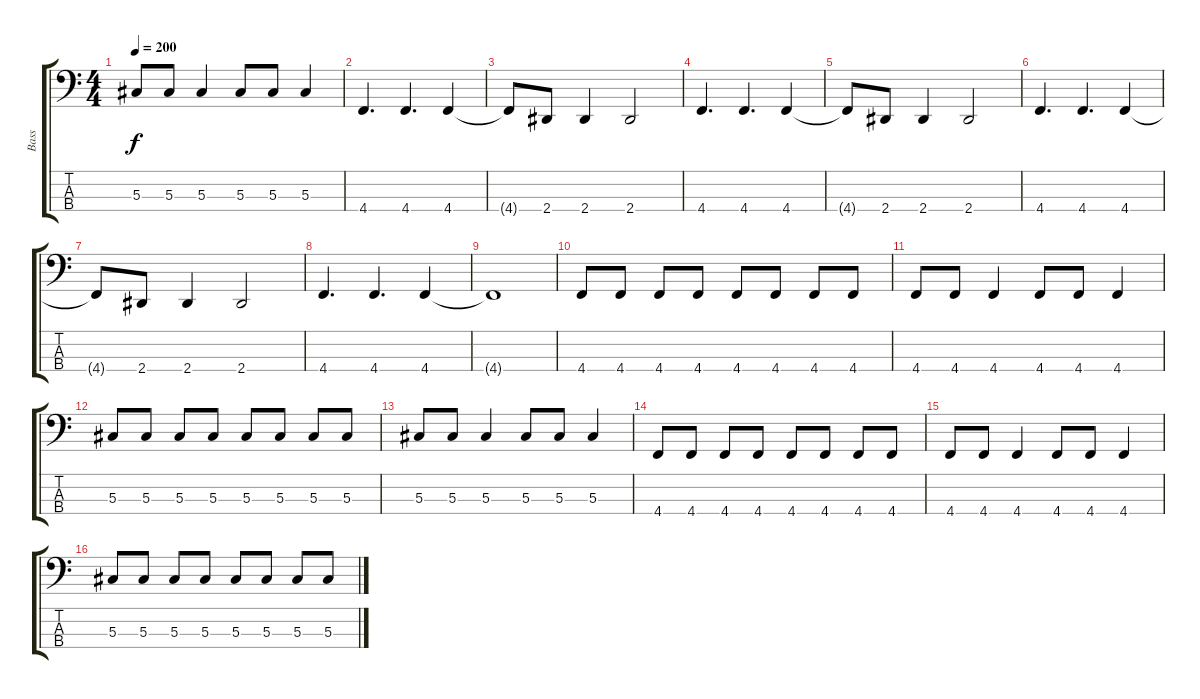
\track ("Bass" "Bass") {instrument electricbassfinger}
\staff {score tabs}
\tuning (Gb2 Db2 Ab1 Db1) {hide}
\ts (4 4)
\tempo 200
\clef f4
\ks c
5.3.8{dy f} 5.3.8 5.3.4 5.3.8 5.3.8 5.3.4 |
4.4.4{d} 4.4.4{d} 4.4.4 |
4.4{t}.8 2.4.8 2.4.4 2.4.2 |
4.4.4{d} 4.4.4{d} 4.4.4 |
4.4{t}.8 2.4.8 2.4.4 2.4.2 |
4.4.4{d} 4.4.4{d} 4.4.4 |
4.4{t}.8 2.4.8 2.4.4 2.4.2 |
4.4.4{d} 4.4.4{d} 4.4.4 |
4.4{t}.1 |
4.4.8 4.4.8 4.4.8 4.4.8 4.4.8 4.4.8 4.4.8 4.4.8 |
4.4.8 4.4.8 4.4.4 4.4.8 4.4.8 4.4.4 |
5.3.8 5.3.8 5.3.8 5.3.8 5.3.8 5.3.8 5.3.8 5.3.8 |
5.3.8 5.3.8 5.3.4 5.3.8 5.3.8 5.3.4 |
4.4.8 4.4.8 4.4.8 4.4.8 4.4.8 4.4.8 4.4.8 4.4.8 |
4.4.8 4.4.8 4.4.4 4.4.8 4.4.8 4.4.4 |
5.3.8 5.3.8 5.3.8 5.3.8 5.3.8 5.3.8 5.3.8 5.3.8
